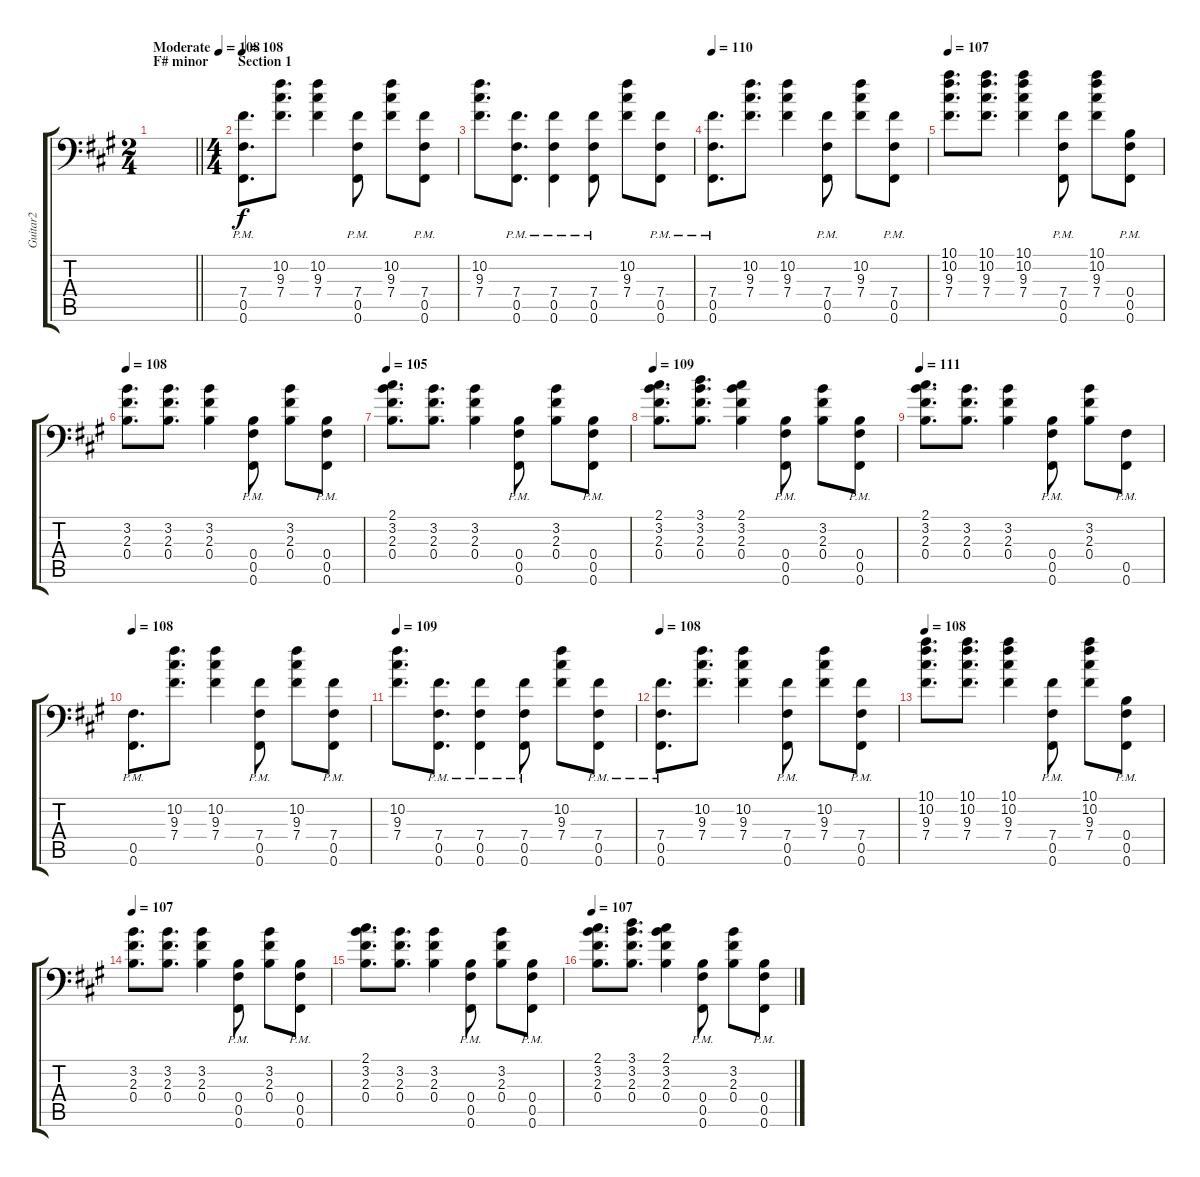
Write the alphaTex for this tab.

\track ("Guitar2" "Guitar2") {instrument overdrivenguitar}
\staff {score tabs}
\tuning (B3 Ab3 E3 B2 Gb2 Gb1) {hide}
\ts (2 4)
\section ("" "F# minor")
\tempo (108 "Moderate")
\clef f4
\barLineRight lightlight
\ks f#minor
|
\ts (4 4)
\section ("" "Section 1")
\tempo 108
(7.4{pm} 0.5{pm} 0.6{pm}).8{d volume 3} (10.2 9.3 7.4).8{d} (10.2 9.3 7.4).4 (7.4{pm} 0.5{pm} 0.6{pm}).8 (10.2 9.3 7.4).8 (7.4{pm} 0.5{pm} 0.6{pm}).8 |
(10.2 9.3 7.4).8{d} (7.4{pm} 0.5{pm} 0.6{pm}).8{d} (7.4{pm} 0.5{pm} 0.6{pm}).4 (7.4{pm} 0.5{pm} 0.6{pm}).8 (10.2 9.3 7.4).8 (7.4{pm} 0.5{pm} 0.6{pm}).8 |
\tempo 110
(7.4{pm} 0.5{pm} 0.6{pm}).8{d} (10.2 9.3 7.4).8{d} (10.2 9.3 7.4).4 (7.4{pm} 0.5{pm} 0.6{pm}).8 (10.2 9.3 7.4).8 (7.4{pm} 0.5{pm} 0.6{pm}).8 |
\tempo 107
(10.1 10.2 9.3 7.4).8{d} (10.1 10.2 9.3 7.4).8{d} (10.1 10.2 9.3 7.4).4 (7.4{pm} 0.5{pm} 0.6{pm}).8 (10.1 10.2 9.3 7.4).8 (0.4{pm} 0.5{pm} 0.6{pm}).8 |
\tempo 108
(3.2 2.3 0.4).8{d} (3.2 2.3 0.4).8{d} (3.2 2.3 0.4).4 (0.4{pm} 0.5{pm} 0.6{pm}).8 (3.2 2.3 0.4).8 (0.4{pm} 0.5{pm} 0.6{pm}).8 |
\tempo 105
(2.1 3.2 2.3 0.4).8{d} (3.2 2.3 0.4).8{d} (3.2 2.3 0.4).4 (0.4{pm} 0.5{pm} 0.6{pm}).8 (3.2 2.3 0.4).8 (0.4{pm} 0.5{pm} 0.6{pm}).8 |
\tempo 109
(2.1 3.2 2.3 0.4).8{d} (3.1 3.2 2.3 0.4).8{d} (2.1 3.2 2.3 0.4).4 (0.4{pm} 0.5{pm} 0.6{pm}).8 (3.2 2.3 0.4).8 (0.4{pm} 0.5{pm} 0.6{pm}).8 |
\tempo 111
(2.1 3.2 2.3 0.4).8{d} (3.2 2.3 0.4).8{d} (3.2 2.3 0.4).4 (0.4{pm} 0.5{pm} 0.6{pm}).8 (3.2 2.3 0.4).8 (0.5{pm} 0.6{pm}).8 |
\tempo 108
(0.5{pm} 0.6{pm}).8{d} (10.2 9.3 7.4).8{d} (10.2 9.3 7.4).4 (7.4{pm} 0.5{pm} 0.6{pm}).8 (10.2 9.3 7.4).8 (7.4{pm} 0.5{pm} 0.6{pm}).8 |
\tempo 109
(10.2 9.3 7.4).8{d} (7.4{pm} 0.5{pm} 0.6{pm}).8{d} (7.4{pm} 0.5{pm} 0.6{pm}).4 (7.4{pm} 0.5{pm} 0.6{pm}).8 (10.2 9.3 7.4).8 (7.4{pm} 0.5{pm} 0.6{pm}).8 |
\tempo 108
(7.4{pm} 0.5{pm} 0.6{pm}).8{d} (10.2 9.3 7.4).8{d} (10.2 9.3 7.4).4 (7.4{pm} 0.5{pm} 0.6{pm}).8 (10.2 9.3 7.4).8 (7.4{pm} 0.5{pm} 0.6{pm}).8 |
\tempo 108
(10.1 10.2 9.3 7.4).8{d} (10.1 10.2 9.3 7.4).8{d} (10.1 10.2 9.3 7.4).4 (7.4{pm} 0.5{pm} 0.6{pm}).8 (10.1 10.2 9.3 7.4).8 (0.4{pm} 0.5{pm} 0.6{pm}).8 |
\tempo 107
(3.2 2.3 0.4).8{d} (3.2 2.3 0.4).8{d} (3.2 2.3 0.4).4 (0.4{pm} 0.5{pm} 0.6{pm}).8 (3.2 2.3 0.4).8 (0.4{pm} 0.5{pm} 0.6{pm}).8 |
(2.1 3.2 2.3 0.4).8{d} (3.2 2.3 0.4).8{d} (3.2 2.3 0.4).4 (0.4{pm} 0.5{pm} 0.6{pm}).8 (3.2 2.3 0.4).8 (0.4{pm} 0.5{pm} 0.6{pm}).8 |
\tempo 107
(2.1 3.2 2.3 0.4).8{d} (3.1 3.2 2.3 0.4).8{d} (2.1 3.2 2.3 0.4).4 (0.4{pm} 0.5{pm} 0.6{pm}).8 (3.2 2.3 0.4).8 (0.4{pm} 0.5{pm} 0.6{pm}).8
